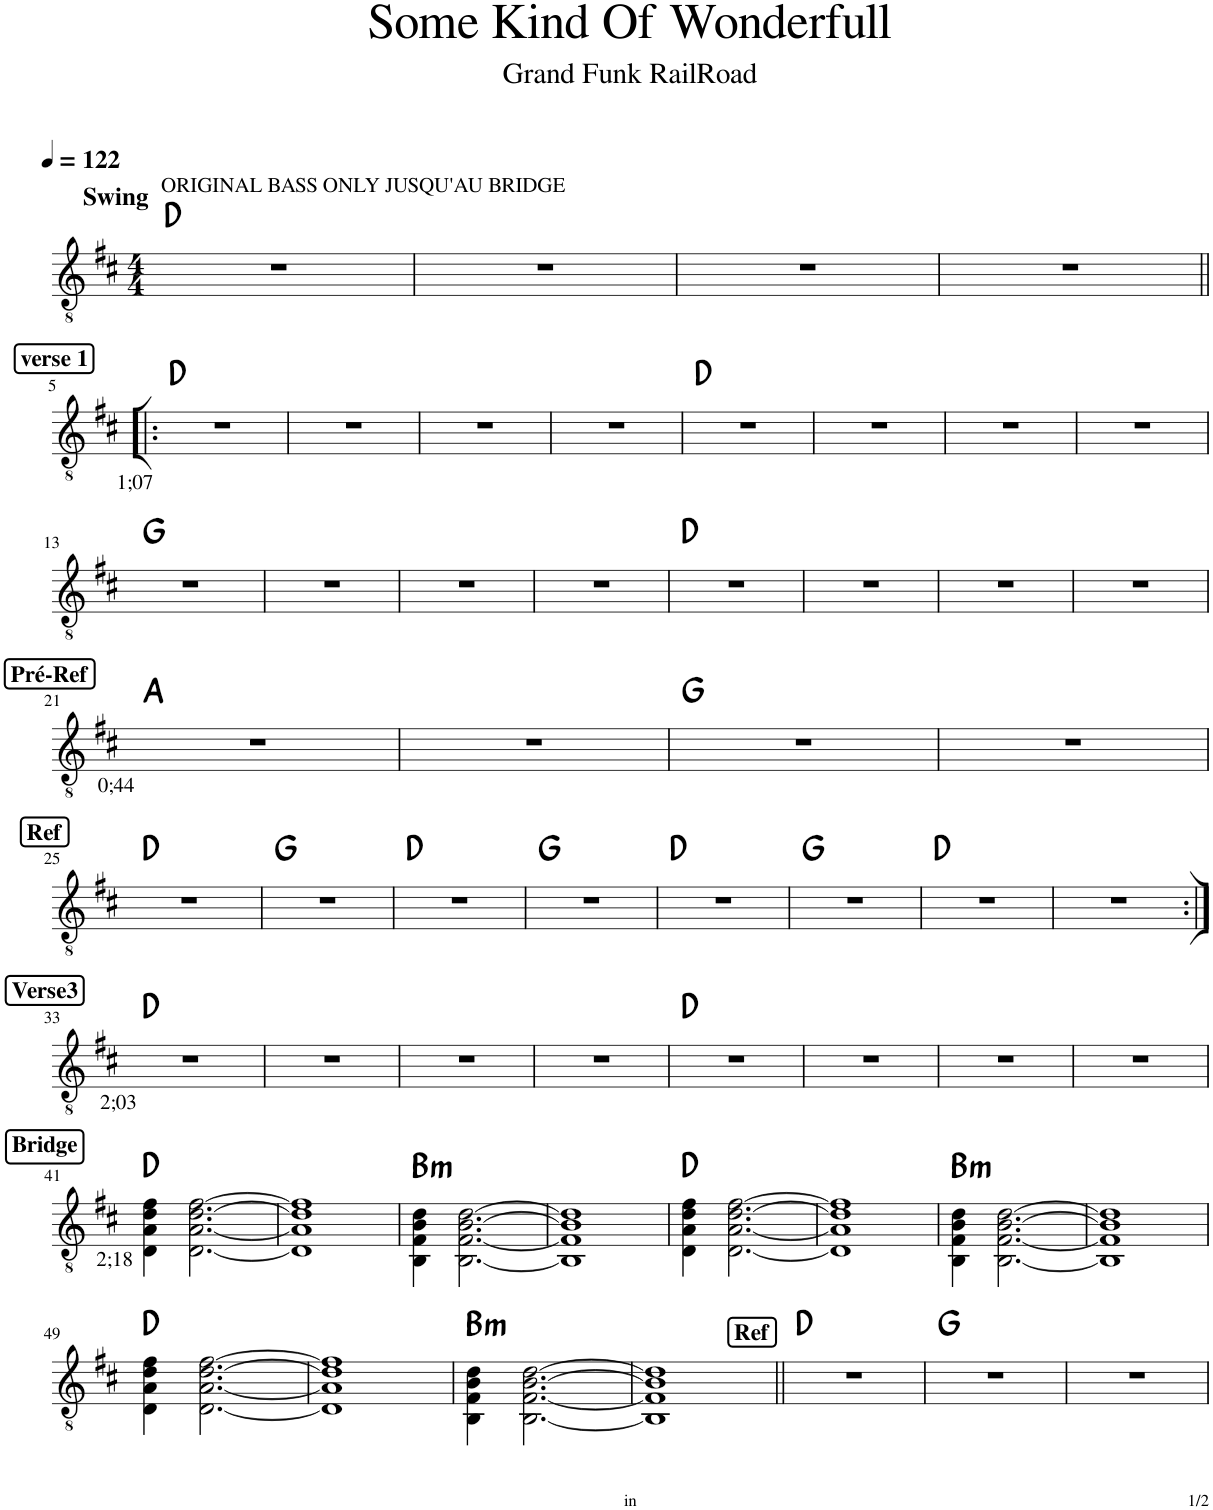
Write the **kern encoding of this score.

**kern	**harte
*part1	*part1
*staff1	*
*I"Classical Guitar	*
*I'Guit.	*
*clefGv2	*
*k[f#c#]	*
*M4/4	*
*MM122	*
=1	=1
!LO:TX:a:B:t=Swing	!
!LO:TX:a:t=ORIGINAL BASS ONLY JUSQU'AU BRIDGE	!
1r	D:maj
=2	=2
1r	.
=3	=3
1r	.
=4	=4
1r	.
!!LO:LB:g=z
!!LO:REH:place=s1:a:B:cj:fs=11:t=verse 1
=5!|:	=5!|:
!LO:TX:b:t=1;07	!
1r	D:maj
=6	=6
1r	.
=7	=7
1r	.
=8	=8
1r	.
=9	=9
1r	D:maj
=10	=10
1r	.
=11	=11
1r	.
=12	=12
1r	.
!!LO:LB:g=z
=13	=13
1r	G:maj
=14	=14
1r	.
=15	=15
1r	.
=16	=16
1r	.
=17	=17
1r	D:maj
=18	=18
1r	.
=19	=19
1r	.
=20	=20
1r	.
!!LO:LB:g=z
!!LO:REH:place=s1:a:B:cj:fs=11:t=Pré-Ref
=21	=21
!LO:TX:b:t=0;44	!
1r	A:maj
=22	=22
1r	.
=23	=23
1r	G:maj
=24	=24
1r	.
!!LO:LB:g=z
!!LO:REH:place=s1:a:B:cj:fs=11:t=Ref
=25	=25
1r	D:maj
=26	=26
1r	G:maj
=27	=27
1r	D:maj
=28	=28
1r	G:maj
=29	=29
1r	D:maj
=30	=30
1r	G:maj
=31	=31
1r	D:maj
=32	=32
1r	.
!!LO:LB:g=z
!!LO:REH:place=s1:a:B:cj:fs=11:t=Verse3
=33:|!	=33:|!
!LO:TX:b:t=2;03	!
1r	D:maj
=34	=34
1r	.
=35	=35
1r	.
=36	=36
1r	.
=37	=37
1r	D:maj
=38	=38
1r	.
=39	=39
1r	.
=40	=40
1r	.
!!LO:LB:g=z
!!LO:REH:place=s1:a:B:cj:fs=11:t=Bridge
=41	=41
!LO:TX:b:t=2;18	!
4D\ 4A\ 4d\ 4f#\	D:maj
[2.D\ [2.A\ [2.d\ [2.f#\	.
=42	=42
1D] 1A] 1d] 1f#]	.
=43	=43
!	!LO:H:kt=m
4BB\ 4F#\ 4B\ 4d\	B:min
[2.BB\ [2.F#\ [2.B\ [2.d\	.
=44	=44
1BB] 1F#] 1B] 1d]	.
=45	=45
4D\ 4A\ 4d\ 4f#\	D:maj
[2.D\ [2.A\ [2.d\ [2.f#\	.
=46	=46
1D] 1A] 1d] 1f#]	.
=47	=47
!	!LO:H:kt=m
4BB\ 4F#\ 4B\ 4d\	B:min
[2.BB\ [2.F#\ [2.B\ [2.d\	.
=48	=48
1BB] 1F#] 1B] 1d]	.
!!LO:LB:g=z
=49	=49
4D\ 4A\ 4d\ 4f#\	D:maj
[2.D\ [2.A\ [2.d\ [2.f#\	.
=50	=50
1D] 1A] 1d] 1f#]	.
=51	=51
!	!LO:H:kt=m
4BB\ 4F#\ 4B\ 4d\	B:min
[2.BB\ [2.F#\ [2.B\ [2.d\	.
=52	=52
1BB] 1F#] 1B] 1d]	.
!!LO:REH:place=s1:a:B:cj:fs=11:t=Ref
=53||	=53||
1r	D:maj
=54	=54
1r	G:maj
=55	=55
1r	.
=	=
*-	*-
